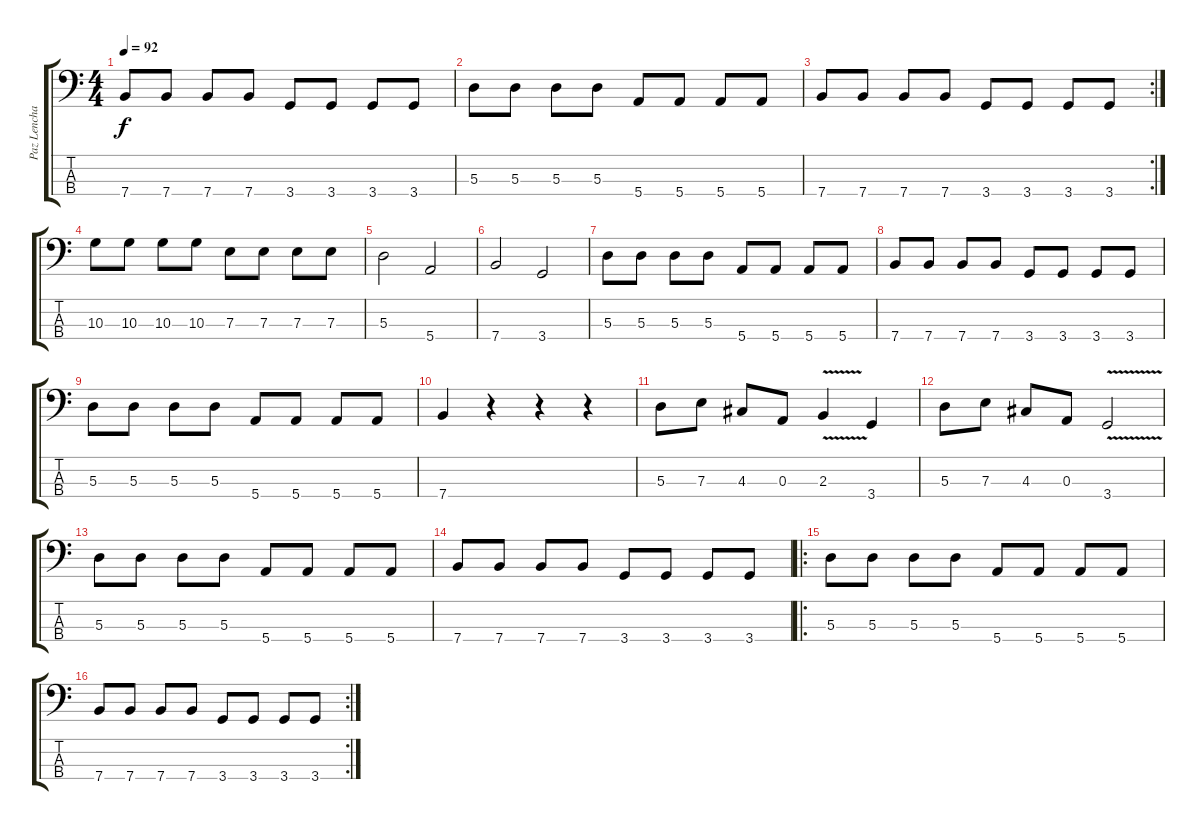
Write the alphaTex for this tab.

\track ("Paz Lenchantin" "Paz Lencha") {instrument electricbassfinger}
\staff {score tabs}
\tuning (G2 D2 A1 E1) {hide}
\ts (4 4)
\tempo 92
\clef f4
\ks c
7.4.8{dy f} 7.4.8 7.4.8 7.4.8 3.4.8 3.4.8 3.4.8 3.4.8 |
5.3.8 5.3.8 5.3.8 5.3.8 5.4.8 5.4.8 5.4.8 5.4.8 |
\rc 2
7.4.8 7.4.8 7.4.8 7.4.8 3.4.8 3.4.8 3.4.8 3.4.8 |
10.3.8 10.3.8 10.3.8 10.3.8 7.3.8 7.3.8 7.3.8 7.3.8 |
5.3.2 5.4.2 |
7.4.2 3.4.2 |
5.3.8 5.3.8 5.3.8 5.3.8 5.4.8 5.4.8 5.4.8 5.4.8 |
7.4.8 7.4.8 7.4.8 7.4.8 3.4.8 3.4.8 3.4.8 3.4.8 |
5.3.8 5.3.8 5.3.8 5.3.8 5.4.8 5.4.8 5.4.8 5.4.8 |
7.4.4 r.4 r.4 r.4 |
5.3.8 7.3.8 4.3.8 0.3.8 2.3{v}.4 3.4.4 |
5.3.8 7.3.8 4.3.8 0.3.8 3.4{v}.2 |
5.3.8 5.3.8 5.3.8 5.3.8 5.4.8 5.4.8 5.4.8 5.4.8 |
7.4.8 7.4.8 7.4.8 7.4.8 3.4.8 3.4.8 3.4.8 3.4.8 |
\ro
5.3.8 5.3.8 5.3.8 5.3.8 5.4.8 5.4.8 5.4.8 5.4.8 |
\rc 2
7.4.8 7.4.8 7.4.8 7.4.8 3.4.8 3.4.8 3.4.8 3.4.8
